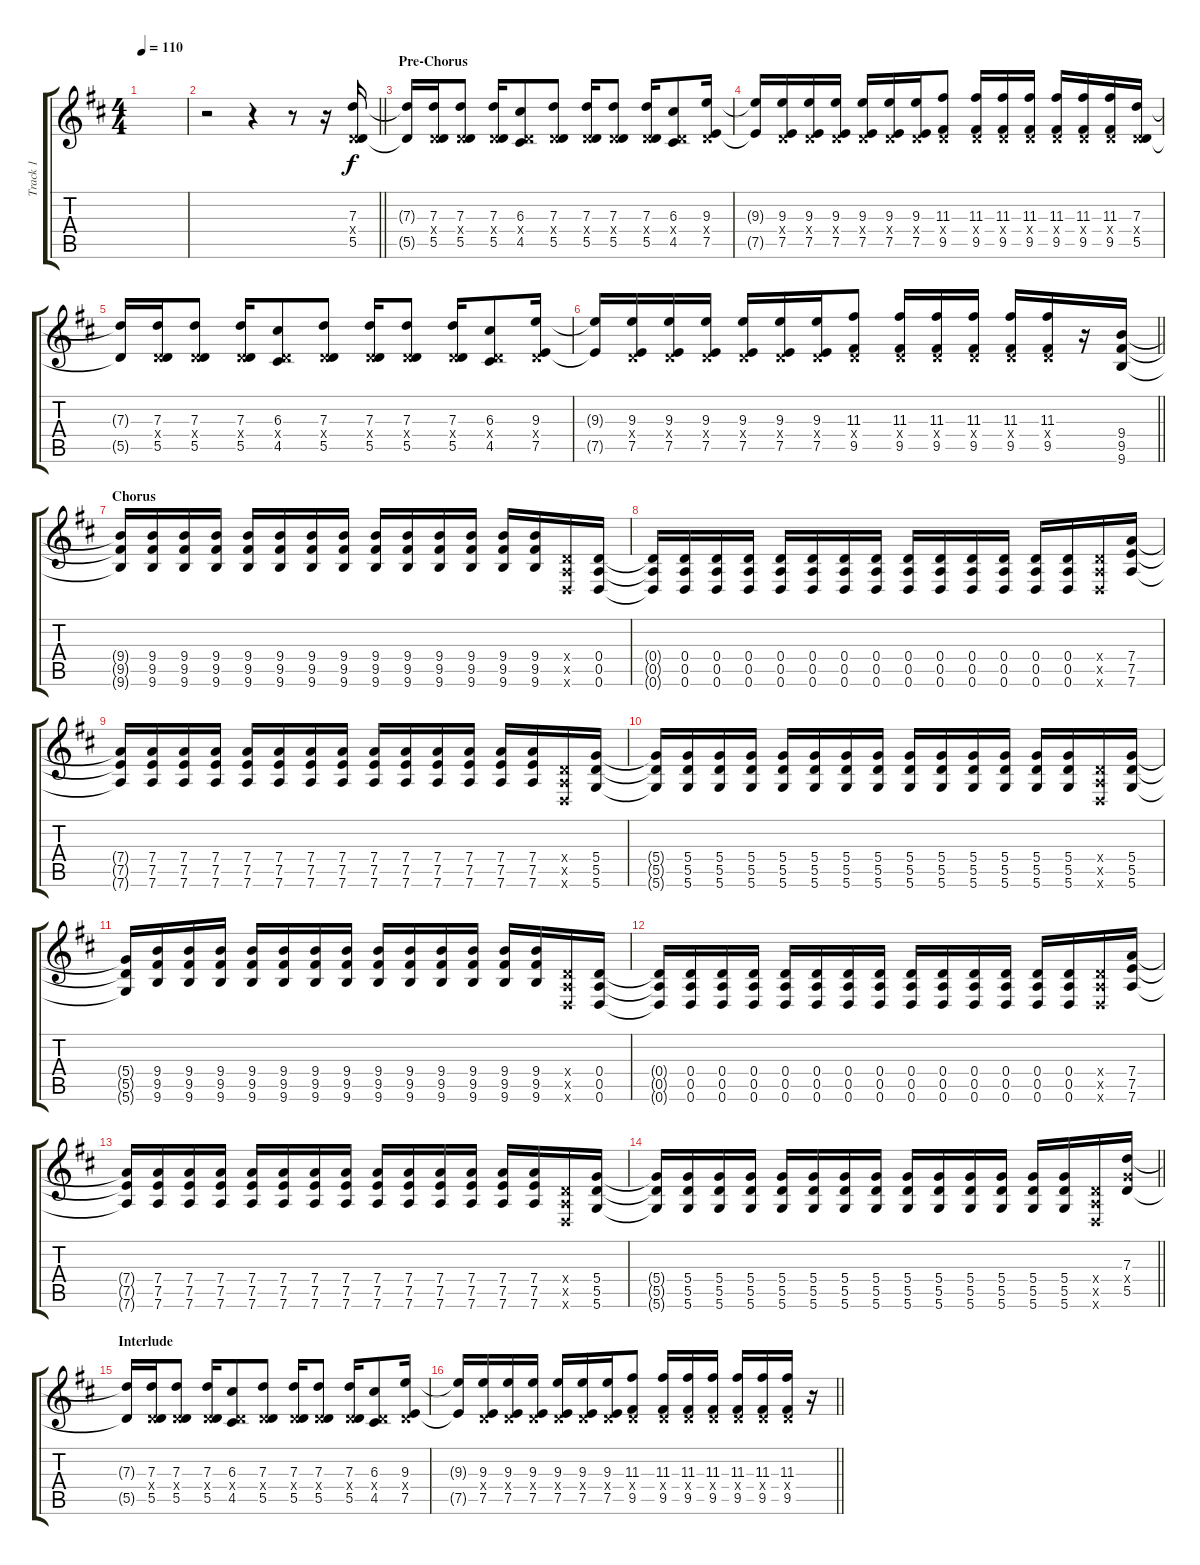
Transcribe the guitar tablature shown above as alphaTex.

\track ("Track 1" "Track 1") {instrument overdrivenguitar}
\staff {score tabs}
\tuning (E4 B3 G3 D3 A2 D2) {hide}
\ts (4 4)
\tempo 110
\clef g2
\ks d
|
\barLineRight lightlight
r.2 r.4 r.8 r.16 (7.3 0.4{x} 5.5).16 |
\section ("" "Pre-Chorus")
(7.3{t} 5.5{t}).16 (7.3 0.4{x} 5.5).16 (7.3 0.4{x} 5.5).8 (7.3 0.4{x} 5.5).16 (6.3 0.4{x} 4.5).8 (7.3 0.4{x} 5.5).8 (7.3 0.4{x} 5.5).16 (7.3 0.4{x} 5.5).8 (7.3 0.4{x} 5.5).16 (6.3 0.4{x} 4.5).8 (9.3 0.4{x} 7.5).16 |
(9.3{t} 7.5{t}).16 (9.3 0.4{x} 7.5).16 (9.3 0.4{x} 7.5).16 (9.3 0.4{x} 7.5).16 (9.3 0.4{x} 7.5).16 (9.3 0.4{x} 7.5).16 (9.3 0.4{x} 7.5).16 (11.3 0.4{x} 9.5).8 (11.3 0.4{x} 9.5).16 (11.3 0.4{x} 9.5).16 (11.3 0.4{x} 9.5).16 (11.3 0.4{x} 9.5).16 (11.3 0.4{x} 9.5).16 (11.3 0.4{x} 9.5).16 (7.3 0.4{x} 5.5).16 |
(7.3{t} 5.5{t}).16 (7.3 0.4{x} 5.5).16 (7.3 0.4{x} 5.5).8 (7.3 0.4{x} 5.5).16 (6.3 0.4{x} 4.5).8 (7.3 0.4{x} 5.5).8 (7.3 0.4{x} 5.5).16 (7.3 0.4{x} 5.5).8 (7.3 0.4{x} 5.5).16 (6.3 0.4{x} 4.5).8 (9.3 0.4{x} 7.5).16 |
\barLineRight lightlight
(9.3{t} 7.5{t}).16 (9.3 0.4{x} 7.5).16 (9.3 0.4{x} 7.5).16 (9.3 0.4{x} 7.5).16 (9.3 0.4{x} 7.5).16 (9.3 0.4{x} 7.5).16 (9.3 0.4{x} 7.5).16 (11.3 0.4{x} 9.5).8 (11.3 0.4{x} 9.5).16 (11.3 0.4{x} 9.5).16 (11.3 0.4{x} 9.5).16 (11.3 0.4{x} 9.5).16 (11.3 0.4{x} 9.5).16 r.16 (9.4 9.5 9.6).16 |
\section ("" "Chorus")
(9.4{t} 9.5{t} 9.6{t}).16 (9.4 9.5 9.6).16 (9.4 9.5 9.6).16 (9.4 9.5 9.6).16 (9.4 9.5 9.6).16 (9.4 9.5 9.6).16 (9.4 9.5 9.6).16 (9.4 9.5 9.6).16 (9.4 9.5 9.6).16 (9.4 9.5 9.6).16 (9.4 9.5 9.6).16 (9.4 9.5 9.6).16 (9.4 9.5 9.6).16 (9.4 9.5 9.6).16 (0.4{x} 0.5{x} 0.6{x}).16 (0.4 0.5 0.6).16 |
(0.4{t} 0.5{t} 0.6{t}).16 (0.4 0.5 0.6).16 (0.4 0.5 0.6).16 (0.4 0.5 0.6).16 (0.4 0.5 0.6).16 (0.4 0.5 0.6).16 (0.4 0.5 0.6).16 (0.4 0.5 0.6).16 (0.4 0.5 0.6).16 (0.4 0.5 0.6).16 (0.4 0.5 0.6).16 (0.4 0.5 0.6).16 (0.4 0.5 0.6).16 (0.4 0.5 0.6).16 (0.4{x} 0.5{x} 0.6{x}).16 (7.4 7.5 7.6).16 |
(7.4{t} 7.5{t} 7.6{t}).16 (7.4 7.5 7.6).16 (7.4 7.5 7.6).16 (7.4 7.5 7.6).16 (7.4 7.5 7.6).16 (7.4 7.5 7.6).16 (7.4 7.5 7.6).16 (7.4 7.5 7.6).16 (7.4 7.5 7.6).16 (7.4 7.5 7.6).16 (7.4 7.5 7.6).16 (7.4 7.5 7.6).16 (7.4 7.5 7.6).16 (7.4 7.5 7.6).16 (0.4{x} 0.5{x} 0.6{x}).16 (5.4 5.5 5.6).16 |
(5.4{t} 5.5{t} 5.6{t}).16 (5.4 5.5 5.6).16 (5.4 5.5 5.6).16 (5.4 5.5 5.6).16 (5.4 5.5 5.6).16 (5.4 5.5 5.6).16 (5.4 5.5 5.6).16 (5.4 5.5 5.6).16 (5.4 5.5 5.6).16 (5.4 5.5 5.6).16 (5.4 5.5 5.6).16 (5.4 5.5 5.6).16 (5.4 5.5 5.6).16 (5.4 5.5 5.6).16 (0.4{x} 0.5{x} 0.6{x}).16 (5.4 5.5 5.6).16 |
(5.4{t} 5.5{t} 5.6{t}).16 (9.4 9.5 9.6).16 (9.4 9.5 9.6).16 (9.4 9.5 9.6).16 (9.4 9.5 9.6).16 (9.4 9.5 9.6).16 (9.4 9.5 9.6).16 (9.4 9.5 9.6).16 (9.4 9.5 9.6).16 (9.4 9.5 9.6).16 (9.4 9.5 9.6).16 (9.4 9.5 9.6).16 (9.4 9.5 9.6).16 (9.4 9.5 9.6).16 (0.4{x} 0.5{x} 0.6{x}).16 (0.4 0.5 0.6).16 |
(0.4{t} 0.5{t} 0.6{t}).16 (0.4 0.5 0.6).16 (0.4 0.5 0.6).16 (0.4 0.5 0.6).16 (0.4 0.5 0.6).16 (0.4 0.5 0.6).16 (0.4 0.5 0.6).16 (0.4 0.5 0.6).16 (0.4 0.5 0.6).16 (0.4 0.5 0.6).16 (0.4 0.5 0.6).16 (0.4 0.5 0.6).16 (0.4 0.5 0.6).16 (0.4 0.5 0.6).16 (0.4{x} 0.5{x} 0.6{x}).16 (7.4 7.5 7.6).16 |
(7.4{t} 7.5{t} 7.6{t}).16 (7.4 7.5 7.6).16 (7.4 7.5 7.6).16 (7.4 7.5 7.6).16 (7.4 7.5 7.6).16 (7.4 7.5 7.6).16 (7.4 7.5 7.6).16 (7.4 7.5 7.6).16 (7.4 7.5 7.6).16 (7.4 7.5 7.6).16 (7.4 7.5 7.6).16 (7.4 7.5 7.6).16 (7.4 7.5 7.6).16 (7.4 7.5 7.6).16 (0.4{x} 0.5{x} 0.6{x}).16 (5.4 5.5 5.6).16 |
\barLineRight lightlight
(5.4{t} 5.5{t} 5.6{t}).16 (5.4 5.5 5.6).16 (5.4 5.5 5.6).16 (5.4 5.5 5.6).16 (5.4 5.5 5.6).16 (5.4 5.5 5.6).16 (5.4 5.5 5.6).16 (5.4 5.5 5.6).16 (5.4 5.5 5.6).16 (5.4 5.5 5.6).16 (5.4 5.5 5.6).16 (5.4 5.5 5.6).16 (5.4 5.5 5.6).16 (5.4 5.5 5.6).16 (0.4{x} 0.5{x} 0.6{x}).16 (7.3 5.4{x} 5.5).16 |
\section ("" "Interlude")
(7.3{t} 5.5{t}).16 (7.3 0.4{x} 5.5).16 (7.3 0.4{x} 5.5).8 (7.3 0.4{x} 5.5).16 (6.3 0.4{x} 4.5).8 (7.3 0.4{x} 5.5).8 (7.3 0.4{x} 5.5).16 (7.3 0.4{x} 5.5).8 (7.3 0.4{x} 5.5).16 (6.3 0.4{x} 4.5).8 (9.3 0.4{x} 7.5).16 |
\barLineRight lightlight
(9.3{t} 7.5{t}).16 (9.3 0.4{x} 7.5).16 (9.3 0.4{x} 7.5).16 (9.3 0.4{x} 7.5).16 (9.3 0.4{x} 7.5).16 (9.3 0.4{x} 7.5).16 (9.3 0.4{x} 7.5).16 (11.3 0.4{x} 9.5).8 (11.3 0.4{x} 9.5).16 (11.3 0.4{x} 9.5).16 (11.3 0.4{x} 9.5).16 (11.3 0.4{x} 9.5).16 (11.3 0.4{x} 9.5).16 (11.3 0.4{x} 9.5).16 r.16
